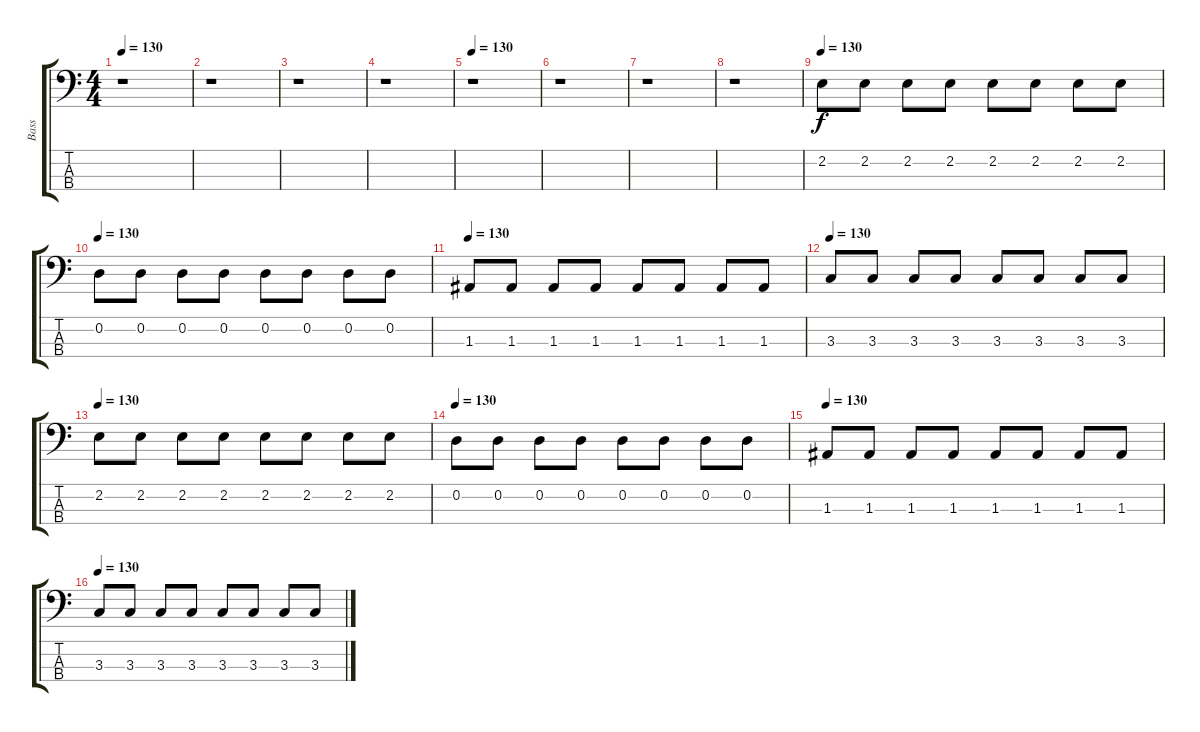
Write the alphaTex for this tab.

\track ("Bass" "Bass") {instrument electricbasspick}
\staff {score tabs}
\tuning (G2 D2 A1 E1) {hide}
\ts (4 4)
\tempo 130
\clef f4
\ks c
r.1{dy f instrument electricbasspick} |
r.1 |
r.1 |
r.1 |
\tempo 130
r.1 |
r.1 |
r.1 |
r.1 |
\tempo 130
2.2.8 2.2.8 2.2.8 2.2.8 2.2.8 2.2.8 2.2.8 2.2.8 |
\tempo 130
0.2.8 0.2.8 0.2.8 0.2.8 0.2.8 0.2.8 0.2.8 0.2.8 |
\tempo 130
1.3.8 1.3.8 1.3.8 1.3.8 1.3.8 1.3.8 1.3.8 1.3.8 |
\tempo 130
3.3.8 3.3.8 3.3.8 3.3.8 3.3.8 3.3.8 3.3.8 3.3.8 |
\tempo 130
2.2.8 2.2.8 2.2.8 2.2.8 2.2.8 2.2.8 2.2.8 2.2.8 |
\tempo 130
0.2.8 0.2.8 0.2.8 0.2.8 0.2.8 0.2.8 0.2.8 0.2.8 |
\tempo 130
1.3.8 1.3.8 1.3.8 1.3.8 1.3.8 1.3.8 1.3.8 1.3.8 |
\tempo 130
3.3.8 3.3.8 3.3.8 3.3.8 3.3.8 3.3.8 3.3.8 3.3.8
